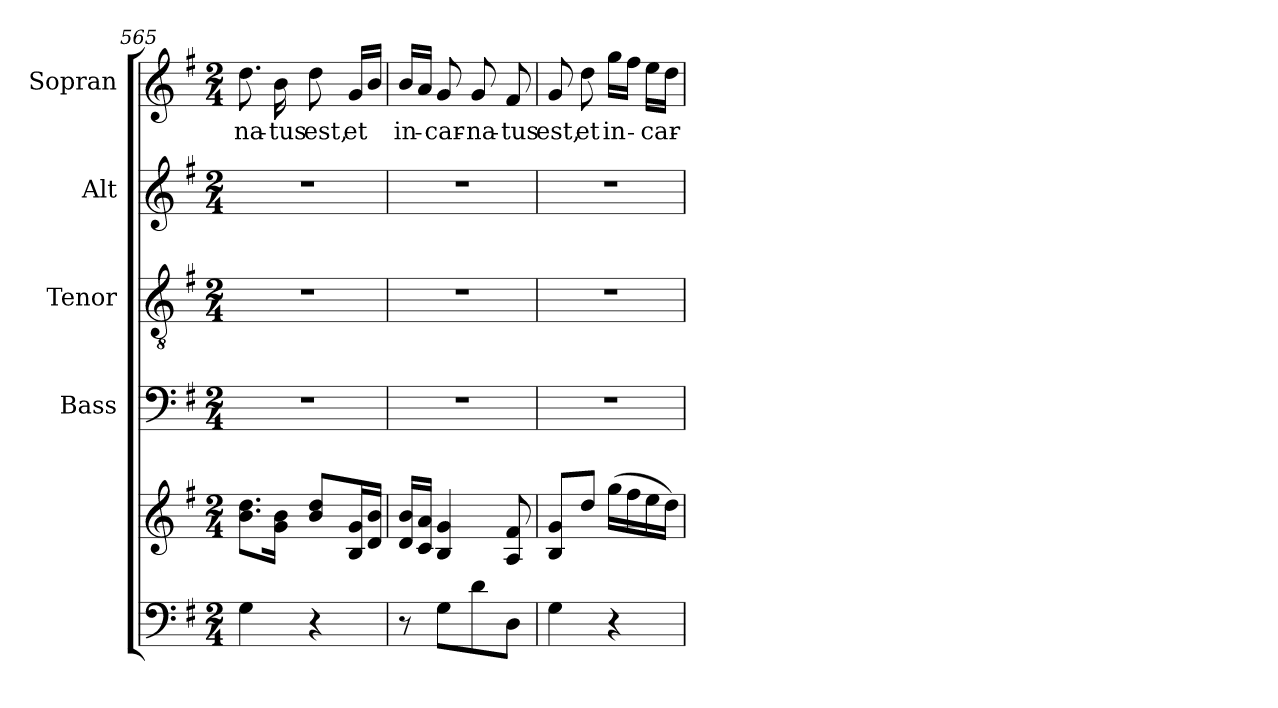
**kern	**kern	**kern	**kern	**kern	**kern	**text
*part5	*part5	*part4	*part3	*part2	*part1	*part1
*staff6	*staff5	*staff4	*staff3	*staff2	*staff1	*staff1
*	*	*I"Bass	*I"Tenor	*I"Alt	*I"Sopran	*
*	*	*I'B.	*I'T.	*I'A.	*I'S.	*
!!LO:LB:g=z
*clefF4	*clefG2	*clefF4	*clefGv2	*clefG2	*clefG2	*
*k[f#]	*k[f#]	*k[f#]	*k[f#]	*k[f#]	*k[f#]	*
*G:	*G:	*G:	*G:	*G:	*G:	*
*M2/4	*M2/4	*M2/4	*M2/4	*M2/4	*M2/4	*
=565	=565	=565	=565	=565	=565	=565
!	!	!	!	!	!	!LO:LY:b
4G\	8.b\ 8.dd\L	2r	2r	2r	8.dd\	-na-
!	!	!	!	!	!	!LO:LY:b
.	16g\ 16b\Jk	.	.	.	16b\	-tus
!	!	!	!	!	!	!LO:LY:b
4r	8b/ 8dd/L	.	.	.	8dd\	est,
!	!	!	!	!	!	!LO:LY:b
.	16B/ 16g/L	.	.	.	16g/LL	et
.	16d/ 16b/JJ	.	.	.	16b/JJ	.
=566	=566	=566	=566	=566	=566	=566
!	!	!	!	!	!	!LO:LY:b
8r	16d/ 16b/LL	2r	2r	2r	16b/LL	in-
.	16c/ 16a/JJ	.	.	.	16a/JJ	.
!	!	!	!	!	!	!LO:LY:b
8G\L	4B/ 4g/	.	.	.	8g/	-car-
!	!	!	!	!	!	!LO:LY:b
8d\	.	.	.	.	8g/	-na-
!	!	!	!	!	!	!LO:LY:b
8D\J	8A/ 8f#/	.	.	.	8f#/	-tus
=567	=567	=567	=567	=567	=567	=567
!	!	!	!	!	!	!LO:LY:b
4G\	8B/ 8g/L	2r	2r	2r	8g/	est,
!	!	!	!	!	!	!LO:LY:b
.	8dd/J	.	.	.	8dd\	et
!	!	!	!	!	!	!LO:LY:b
4r	(>16gg\LL	.	.	.	16gg\LL	in-
.	16ff#\	.	.	.	16ff#\JJ	.
!	!	!	!	!	!	!LO:LY:b
.	16ee\	.	.	.	16ee\LL	-car-
.	16dd\JJ)	.	.	.	16dd\JJ	.
=	=	=	=	=	=	=
*-	*-	*-	*-	*-	*-	*-
